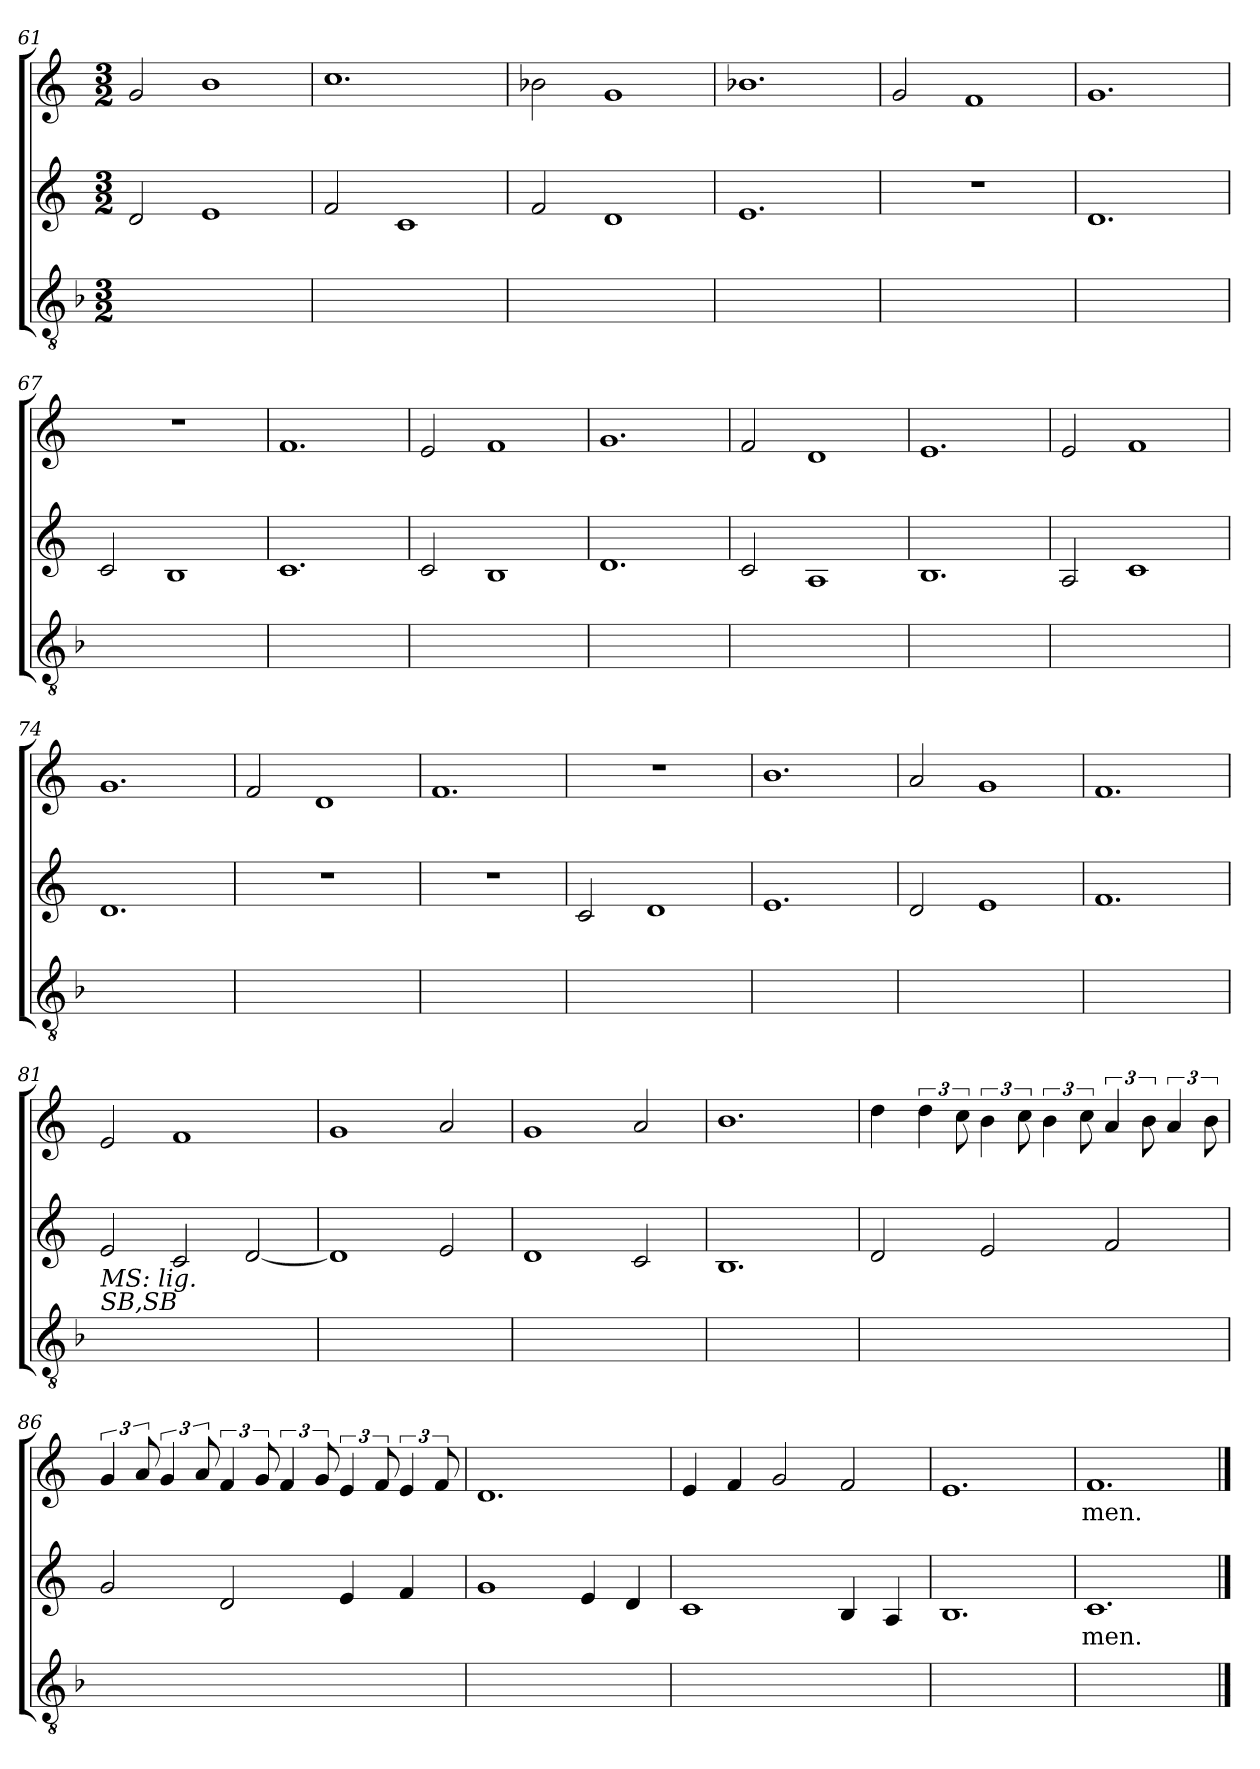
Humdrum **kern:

**kern	**kern	**text	**kern	**text
*part3	*part2	*part2	*part1	*part1
*staff3	*staff2	*staff2	*staff1	*staff1
*clefGv2	*clefG2	*	*clefG2	*
*k[b-]	*k[]	*	*k[]	*
*F:	*C:	*	*C:	*
*M3/2	*M3/2	*	*M3/2	*
=61	=61	=61	=61	=61
1.ryy	2d/	.	2g/	.
.	1e	.	1b	.
=62	=62	=62	=62	=62
1.ryy	2f/	.	1.cc	.
.	1c	.	.	.
=63	=63	=63	=63	=63
1.ryy	2f/	.	2b-X\	.
.	1d	.	1g	.
=64	=64	=64	=64	=64
1.ryy	1.e	.	1.b-i	.
=65	=65	=65	=65	=65
1.ryy	1.r	.	2g/	.
.	.	.	1f	.
=66	=66	=66	=66	=66
1.ryy	1.d	.	1.g	.
=67	=67	=67	=67	=67
1.ryy	2c/	.	1.r	.
.	1B	.	.	.
=68	=68	=68	=68	=68
1.ryy	1.c	.	1.f	.
=69	=69	=69	=69	=69
1.ryy	2c/	.	2e/	.
.	1B	.	1f	.
=70	=70	=70	=70	=70
1.ryy	1.d	.	1.g	.
=71	=71	=71	=71	=71
1.ryy	2c/	.	2f/	.
.	1A	.	1d	.
!!LO:LB:g=z
=72	=72	=72	=72	=72
1.ryy	1.B	.	1.e	.
=73	=73	=73	=73	=73
1.ryy	2A/	.	2e/	.
.	1c	.	1f	.
=74	=74	=74	=74	=74
1.ryy	1.d	.	1.g	.
=75	=75	=75	=75	=75
1.ryy	1.r	.	2f/	.
.	.	.	1d	.
=76	=76	=76	=76	=76
1.ryy	1.r	.	1.f	.
=77	=77	=77	=77	=77
1.ryy	2c/	.	1.r	.
.	1d	.	.	.
=78	=78	=78	=78	=78
1.ryy	1.e	.	1.b	.
=79	=79	=79	=79	=79
1.ryy	2d/	.	2a/	.
.	1e	.	1g	.
=80	=80	=80	=80	=80
1.ryy	1.f	.	1.f	.
=81	=81	=81	=81	=81
!	!LO:TX:b:i:t=MS&colon; lig. \nSB,SB	!	!	!
1.ryy	2e/	.	2e/	.
.	2c/	.	1f	.
.	[2d/	.	.	.
=82	=82	=82	=82	=82
1.ryy	1d]	.	1g	.
.	2e/	.	2a/	.
=83	=83	=83	=83	=83
1.ryy	1d	.	1g	.
.	2c/	.	2a/	.
=84	=84	=84	=84	=84
1.ryy	1.B	.	1.b	.
!!LO:LB:g=z
=85	=85	=85	=85	=85
1.ryy	2d/	.	4dd\	.
.	.	.	6dd\	.
.	.	.	12cc\	.
.	2e/	.	6b\	.
.	.	.	12cc\	.
.	.	.	6b\	.
.	.	.	12cc\	.
.	2f/	.	6a/	.
.	.	.	12b\	.
.	.	.	6a/	.
.	.	.	12b\	.
=86	=86	=86	=86	=86
1.ryy	2g/	.	6g/	.
.	.	.	12a/	.
.	.	.	6g/	.
.	.	.	12a/	.
.	2d/	.	6f/	.
.	.	.	12g/	.
.	.	.	6f/	.
.	.	.	12g/	.
.	4e/	.	6e/	.
.	.	.	12f/	.
.	4f/	.	6e/	.
.	.	.	12f/	.
=87	=87	=87	=87	=87
1.ryy	1g	.	1.d	.
.	4e/	.	.	.
.	4d/	.	.	.
=88	=88	=88	=88	=88
1.ryy	1c	.	4e/	.
.	.	.	4f/	.
.	.	.	2g/	.
.	4B/	.	2f/	.
.	4A/	.	.	.
=89	=89	=89	=89	=89
1.ryy	1.B	.	1.e	.
=90	=90	=90	=90	=90
!	!	!LO:LY:b	!	!LO:LY:b
1.ryy	1.c	-men.	1.f	-men.
==	==	==	==	==
*-	*-	*-	*-	*-
